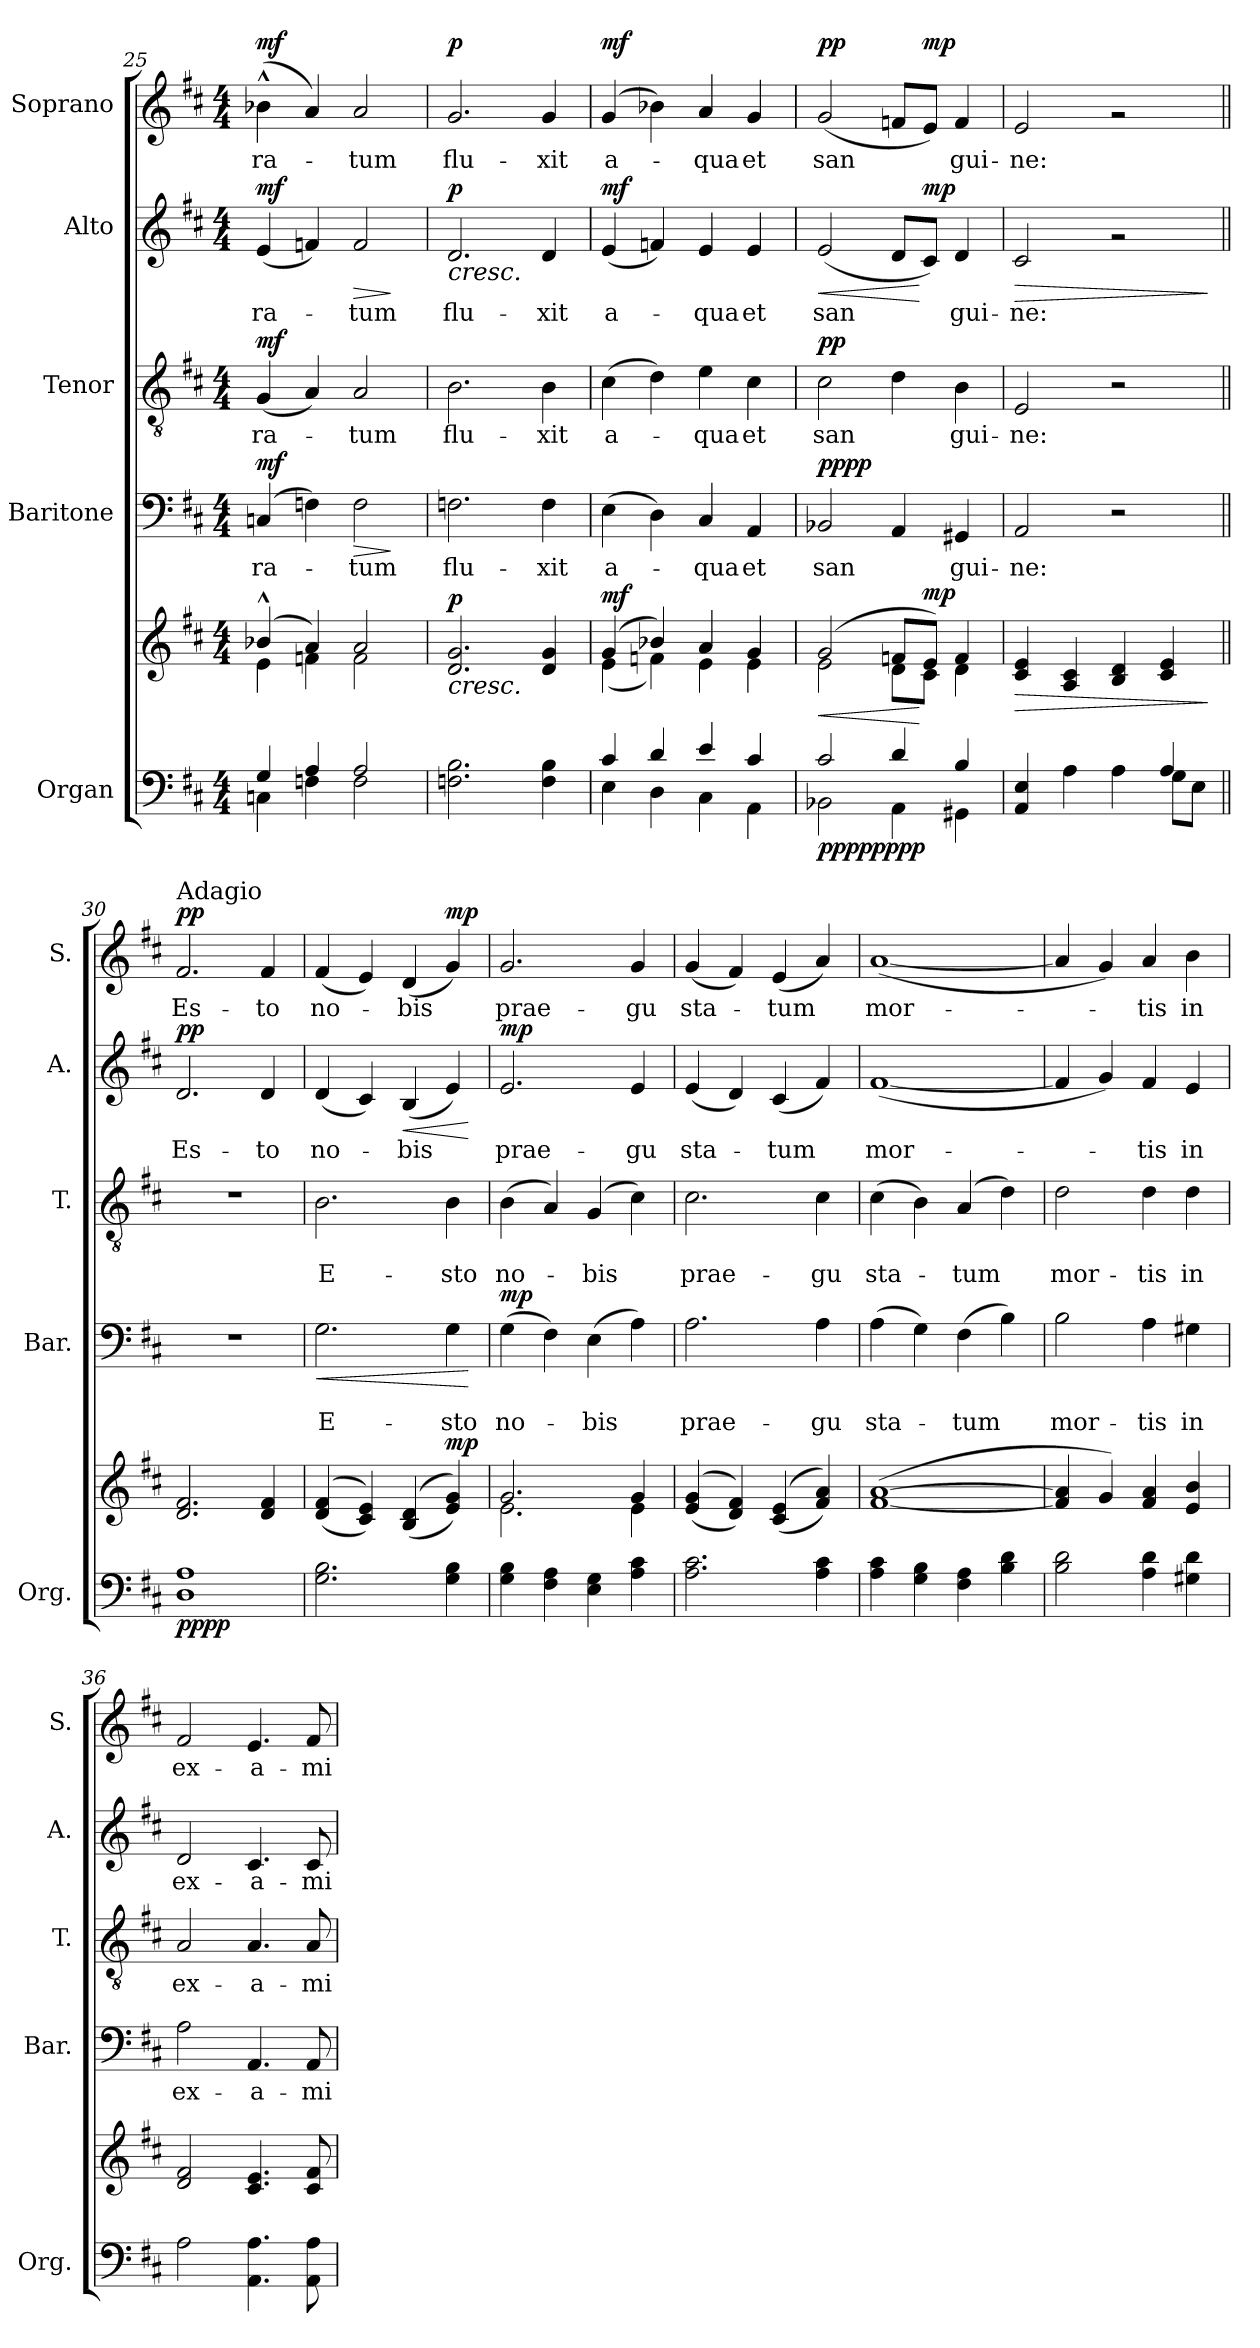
**kern	**kern	**dynam	**kern	**text	**text	**dynam	**kern	**text	**text	**dynam	**kern	**text	**dynam	**kern	**text	**dynam
*part5	*part5	*part5	*part4	*part4	*part4	*part4	*part3	*part3	*part3	*part3	*part2	*part2	*part2	*part1	*part1	*part1
*staff6	*staff5	*staff5/6	*staff4	*staff4	*staff4	*staff4	*staff3	*staff3	*staff3	*staff3	*staff2	*staff2	*staff2	*staff1	*staff1	*staff1
*I"Organ	*	*	*I"Baritone	*	*	*	*I"Tenor	*	*	*	*I"Alto	*	*	*I"Soprano	*	*
*I'Org.	*	*	*I'Bar.	*	*	*	*I'T.	*	*	*	*I'A.	*	*	*I'S.	*	*
*clefF4	*clefG2	*	*clefF4	*	*	*	*clefGv2	*	*	*	*clefG2	*	*	*clefG2	*	*
*k[f#c#]	*k[f#c#]	*	*k[f#c#]	*	*	*	*k[f#c#]	*	*	*	*k[f#c#]	*	*	*k[f#c#]	*	*
*M4/4	*M4/4	*	*M4/4	*	*	*	*M4/4	*	*	*	*M4/4	*	*	*M4/4	*	*
=25	=25	=25	=25	=25	=25	=25	=25	=25	=25	=25	=25	=25	=25	=25	=25	=25
*^	*^	*	*	*	*	*	*	*	*	*	*	*	*	*	*	*
!	!	!	!	!	!	!LO:LY:b	!	!LO:DY:a	!	!LO:LY:b	!	!LO:DY:a	!	!LO:LY:b	!LO:DY:a	!	!LO:LY:b	!LO:DY:a
4G/	4Cn\	(>4b-X^^/	4e\	.	(>4Cn/	-ra-	.	mf	(<4G/	-ra-	.	mf	(<4e/	-ra-	mf	(>4b-X^^\	-ra-	mf
4A/	4Fn\	4a/)	4fn\	.	4Fn\)	.	.	.	4A/)	.	.	.	4fn/)	.	.	4a/)	.	.
!	!	!	!	!	!	!LO:LY:b	!	!LO:HP:b	!	!LO:LY:b	!	!	!	!LO:LY:b	!LO:HP:b	!	!LO:LY:b	!
2A/	2F\	2a/	2f\	.	2F\	-tum	.	>	2A/	-tum	.	.	2f/	-tum	>	2a/	-tum	.
*v	*v	*	*	*	*	*	*	*	*	*	*	*	*	*	*	*	*	*
*	*v	*v	*	*	*	*	*	*	*	*	*	*	*	*	*	*	*
.	.	.	.	.	.	]	.	.	.	.	.	.	]	.	.	.
!!LO:LB:g=z
=26	=26	=26	=26	=26	=26	=26	=26	=26	=26	=26	=26	=26	=26	=26	=26	=26
!	!	!LO:HP:b	!	!LO:LY:b	!	!	!	!LO:LY:b	!	!	!	!LO:LY:b	!LO:HP:b	!	!LO:LY:b	!
!	!	!LO:DY:n=1:a	!	!	!	!	!	!	!	!	!	!	!LO:DY:n=1:a	!	!	!LO:DY:a
2.Fn\ 2.B\	2.d/ 2.g/	< p	2.Fn\	flu-	.	.	2.B\	flu-	.	.	2.d/	flu-	< p	2.g/	flu-	p
!	!	!	!	!LO:LY:b	!	!	!	!LO:LY:b	!	!	!	!LO:LY:b	!	!	!LO:LY:b	!
4F\ 4B\	4d/ 4g/	.	4F\	-xit	.	.	4B\	-xit	.	.	4d/	-xit	.	4g/	-xit	.
=27	=27	=27	=27	=27	=27	=27	=27	=27	=27	=27	=27	=27	=27	=27	=27	=27
*^	*^	*	*	*	*	*	*	*	*	*	*	*	*	*	*	*
!	!	!	!	!LO:DY:a	!	!LO:LY:b	!	!	!	!LO:LY:b	!	!	!	!LO:LY:b	!LO:DY:a	!	!LO:LY:b	!LO:DY:a
4c#/	4E\	(>4g/	(<4e\	mf	(>4E\	a-	.	.	(>4c#\	a-	.	.	(<4e/	a-	mf	(>4g/	a-	mf
4d/	4D\	4b-X/)	4fn\)	[	4D\)	.	.	.	4d\)	.	.	.	4fn/)	.	[	4b-X\)	.	.
!	!	!	!	!	!	!LO:LY:b	!	!	!	!LO:LY:b	!	!	!	!LO:LY:b	!	!	!LO:LY:b	!
4e/	4C#\	4a/	4e\	.	4C#/	-qua	.	.	4e\	-qua	.	.	4e/	-qua	.	4a/	-qua	.
!	!	!	!	!	!	!LO:LY:b	!	!	!	!LO:LY:b	!	!	!	!LO:LY:b	!	!	!LO:LY:b	!
4c#/	4AA\	4g/	4e\	.	4AA/	et	.	.	4c#\	et	.	.	4e/	et	.	4g/	et	.
=28	=28	=28	=28	=28	=28	=28	=28	=28	=28	=28	=28	=28	=28	=28	=28	=28	=28	=28
!	!	!	!	!LO:HP:b	!	!LO:LY:b	!	!	!	!LO:LY:b	!	!	!	!LO:LY:b	!LO:HP:b	!	!LO:LY:b	!
!	!	!	!	!LO:DY:n=1:b=2	!	!	!	!	!	!	!	!	!	!	!	!	!	!
!	!	!	!	!LO:DY:n=2:b=2	!	!	!	!	!	!	!	!	!	!	!	!	!	!
!	!	!	!	!LO:DY:n=3:b	!	!	!	!	!	!	!	!	!	!	!	!	!	!
!	!	!	!	!LO:DY:n=4:b	!	!	!	!LO:DY:b	!	!	!	!	!	!	!	!	!	!
!	!	!	!	!	!	!	!	!LO:DY:n=1:b	!	!	!	!LO:DY:b	!	!	!	!	!	!LO:DY:b
2c#/	2BB-X\	(>2g/	2e\	< pp pp pp pp	2BB-X/	-san	.	pp pp	2c#\	-san	.	pp	(<2e/	-san	<	(<2g/	-san	pp
4d/	4AA\	8fn/L	8d\L	.	4AA/	.	.	.	4d\	.	.	.	8d/L	.	.	8fn/L	.	.
!	!	!	!	!LO:DY:n=5:a	!	!	!	!	!	!	!	!	!	!	!LO:DY:n=1:a	!	!	!LO:DY:a
.	.	8e/J)	8c#\J	[ mp	.	.	.	.	.	.	.	.	8c#/J)	.	[ mp	8e/J)	.	mp
*	*	*	*	*	*	*	*	*	*	*	*	*	*	*	*	*MM70	*	*
!	!	!	!	!	!	!LO:LY:b	!	!	!	!LO:LY:b	!	!	!	!LO:LY:b	!	!	!LO:LY:b	!
4B/	4GG#X\	4f/	4d\	.	4GG#X/	gui-	.	.	4B\	gui-	.	.	4d/	gui-	.	4f/	gui-	.
=29	=29	=29	=29	=29	=29	=29	=29	=29	=29	=29	=29	=29	=29	=29	=29	=29	=29	=29
!	!	!	!	!LO:HP:b	!	!LO:LY:b	!	!	!	!LO:LY:b	!	!	!	!LO:LY:b	!LO:HP:b	!	!LO:LY:b	!
*	*	*v	*v	*	*	*	*	*	*	*	*	*	*	*	*	*	*	*
4AA/ 4E/	2.ryy	4c#/ 4e/	>	2AA/	-ne:	.	.	2E/	-ne:	.	.	2c#/	-ne:	>	2e/	-ne:	.
4Ai\	.	4Ai/ 4c#i/	.	.	.	.	.	.	.	.	.	.	.	.	.	.	.
4A\	.	4Bi/ 4di/	.	2r	.	.	.	2r	.	.	.	2rg	.	.	2rg	.	.
4Ai/	8G!i\L	4c#i/ 4ei/	.	.	.	.	.	.	.	.	.	.	.	.	.	.	.
.	8E!i\J	.	.	.	.	.	.	.	.	.	.	.	.	.	.	.	.
*v	*v	*	*	*	*	*	*	*	*	*	*	*	*	*	*	*	*
.	.	]	.	.	.	.	.	.	.	.	.	.	]	.	.	.
=30||	=30||	=30||	=30||	=30||	=30||	=30||	=30||	=30||	=30||	=30||	=30||	=30||	=30||	=30||	=30||	=30||
*	*	*	*	*	*	*	*	*	*	*	*	*	*	*MM80	*	*
!	!	!	!	!	!	!	!	!	!	!	!	!	!	!LO:TX:a:t=Adagio	!	!
!	!	!LO:DY:b=2	!	!	!	!	!	!	!	!	!	!LO:LY:b	!	!	!LO:LY:b	!
!	!	!LO:DY:n=1:b=2	!	!	!	!	!	!	!	!	!	!	!	!	!	!
!	!	!LO:DY:n=2:b	!	!	!	!	!	!	!	!	!	!	!	!	!	!
!	!	!LO:DY:n=3:b	!	!	!	!	!	!	!	!	!	!	!LO:DY:b	!	!	!
!	!	!	!	!	!	!	!	!	!	!	!	!	!LO:DY:n=1:b	!	!	!LO:DY:b
!	!	!	!	!	!	!	!	!	!	!	!	!	!	!	!	!LO:DY:n=1:b
1Di 1Ai	2.d/ 2.f#/	p p p p	1r	.	.	.	1r	.	.	.	2.d/	Es-	p p	2.f#/	Es-	p p
!	!	!	!	!	!	!	!	!	!	!	!	!LO:LY:b	!	!	!LO:LY:b	!
.	4d/ 4f#/	.	.	.	.	.	.	.	.	.	4d/	-to	.	4f#/	-to	.
!!LO:PB:g=z
=31	=31	=31	=31	=31	=31	=31	=31	=31	=31	=31	=31	=31	=31	=31	=31	=31
!	!	!	!	!	!LO:LY:b	!LO:HP:b	!	!	!LO:LY:b	!	!	!LO:LY:b	!	!	!LO:LY:b	!
2.G\ 2.B\	(>(<4d/ 4f#/	.	2.G\	.	E-	<	2.B\	.	E-	.	(<4d/	no-	.	(<4f#/	no-	.
.	4c#/ 4e/))	.	.	.	.	.	.	.	.	.	4c#/)	.	.	4e/)	.	.
!	!	!	!	!	!	!	!	!	!	!	!	!LO:LY:b	!LO:HP:b	!	!LO:LY:b	!
.	(>(<4B/ 4d/	.	.	.	.	.	.	.	.	.	(<4B/	-bis	<	(<4d/	-bis	.
!	!	!LO:DY:a	!	!	!LO:LY:b	!	!	!	!LO:LY:b	!	!	!	!	!	!	!LO:DY:a
4G\ 4B\	4e/ 4g/))	mp	4G\	.	-sto	.	4B\	.	-sto	.	4e/)	.	.	4g/)	.	mp
.	.	.	.	.	.	[	.	.	.	.	.	.	[	.	.	.
=32	=32	=32	=32	=32	=32	=32	=32	=32	=32	=32	=32	=32	=32	=32	=32	=32
*	*^	*	*	*	*	*	*	*	*	*	*	*	*	*	*	*
!	!	!	!	!	!	!LO:LY:b	!LO:DY:a	!	!	!LO:LY:b	!	!	!LO:LY:b	!LO:DY:a	!	!LO:LY:b	!
4G\ 4B\	2.g/	2.e\	.	(>4G\	.	no-	mp	(>4B\	.	no-	.	2.e/	prae-	mp	2.g/	prae-	.
4F#\ 4A\	.	.	.	4F#\)	.	.	.	4A/)	.	.	.	.	.	.	.	.	.
!	!	!	!	!	!	!LO:LY:b	!	!	!	!LO:LY:b	!	!	!	!	!	!	!
4E\ 4G\	.	.	.	(>4E\	.	-bis	.	(>4G/	.	-bis	.	.	.	.	.	.	.
!	!	!	!	!	!	!	!	!	!	!	!	!	!LO:LY:b	!	!	!LO:LY:b	!
4A\ 4c#\	4g/	4e\	.	4A\)	.	.	.	4c#\)	.	.	.	4e/	-gu	.	4g/	-gu	.
=33	=33	=33	=33	=33	=33	=33	=33	=33	=33	=33	=33	=33	=33	=33	=33	=33	=33
!	!	!	!	!	!	!LO:LY:b	!	!	!	!LO:LY:b	!	!	!LO:LY:b	!	!	!LO:LY:b	!
*	*v	*v	*	*	*	*	*	*	*	*	*	*	*	*	*	*	*
2.A\ 2.c#\	(>(<4e/ 4g/	.	2.A\	.	prae-	.	2.c#\	.	prae-	.	(<4e/	sta-	.	(<4g/	sta-	.
.	4d/ 4f#/))	.	.	.	.	.	.	.	.	.	4d/)	.	.	4f#/)	.	.
!	!	!	!	!	!	!	!	!	!	!	!	!LO:LY:b	!	!	!LO:LY:b	!
.	(>(<4c#/ 4e/	.	.	.	.	.	.	.	.	.	(<4c#/	-tum	.	(<4e/	-tum	.
!	!	!	!	!	!LO:LY:b	!	!	!	!LO:LY:b	!	!	!	!	!	!	!
4A\ 4c#\	4f#/ 4a/))	.	4A\	.	-gu	.	4c#\	.	-gu	.	4f#/)	.	.	4a/)	.	.
=34	=34	=34	=34	=34	=34	=34	=34	=34	=34	=34	=34	=34	=34	=34	=34	=34
*	*^	*	*	*	*	*	*	*	*	*	*	*	*	*	*	*
!	!	!	!	!	!	!LO:LY:b	!	!	!	!LO:LY:b	!	!	!LO:LY:b	!	!	!LO:LY:b	!
4A\ 4c#\	(>[1a	[1f#	.	(>4A\	.	sta-	.	(>4c#\	.	sta-	.	(>[1f#	mor-	.	(>[1a	mor-	.
4G\ 4B\	.	.	.	4G\)	.	.	.	4B\)	.	.	.	.	.	.	.	.	.
!	!	!	!	!	!	!LO:LY:b	!	!	!	!LO:LY:b	!	!	!	!	!	!	!
4F#\ 4A\	.	.	.	(>4F#\	.	-tum	.	(>4A/	.	-tum	.	.	.	.	.	.	.
4B\ 4d\	.	.	.	4B\)	.	.	.	4d\)	.	.	.	.	.	.	.	.	.
*	*v	*v	*	*	*	*	*	*	*	*	*	*	*	*	*	*	*
=35	=35	=35	=35	=35	=35	=35	=35	=35	=35	=35	=35	=35	=35	=35	=35	=35
!	!	!	!	!	!LO:LY:b	!	!	!	!LO:LY:b	!	!	!	!	!	!	!
2B\ 2d\	4f#/] 4a/]	.	2B\	.	mor-	.	2d\	.	mor-	.	4f#/]	.	.	4a/]	.	.
.	4g/)	.	.	.	.	.	.	.	.	.	4g/)	.	.	4g/)	.	.
!	!	!	!	!	!LO:LY:b	!	!	!	!LO:LY:b	!	!	!LO:LY:b	!	!	!LO:LY:b	!
4A\ 4d\	4f#/ 4a/	.	4A\	.	-tis	.	4d\	.	-tis	.	4f#/	-tis	.	4a/	-tis	.
!	!	!	!	!	!LO:LY:b	!	!	!	!LO:LY:b	!	!	!LO:LY:b	!	!	!LO:LY:b	!
4G#X\ 4d\	4e/ 4b/	.	4G#X\	.	in	.	4d\	.	in	.	4e/	in	.	4b\	in	.
!!LO:LB:g=z
=36	=36	=36	=36	=36	=36	=36	=36	=36	=36	=36	=36	=36	=36	=36	=36	=36
!	!	!	!	!LO:LY:b	!	!	!	!LO:LY:b	!	!	!	!LO:LY:b	!	!	!LO:LY:b	!
2A\	2d/ 2f#/	.	2A\	ex-	.	.	2A/	ex-	.	.	2d/	ex-	.	2f#/	ex-	.
!	!	!	!	!LO:LY:b	!	!	!	!LO:LY:b	!	!	!	!LO:LY:b	!	!	!LO:LY:b	!
4.AA\ 4.A\	4.c#/ 4.e/	.	4.AA/	-a-	.	.	4.A/	-a-	.	.	4.c#/	-a-	.	4.e/	-a-	.
!	!	!	!	!LO:LY:b	!	!	!	!LO:LY:b	!	!	!	!LO:LY:b	!	!	!LO:LY:b	!
8AA\ 8A\	8c#/ 8f#/	.	8AA/	-mi-	.	.	8A/	-mi-	.	.	8c#/	-mi-	.	8f#/	-mi-	.
=	=	=	=	=	=	=	=	=	=	=	=	=	=	=	=	=
*-	*-	*-	*-	*-	*-	*-	*-	*-	*-	*-	*-	*-	*-	*-	*-	*-
